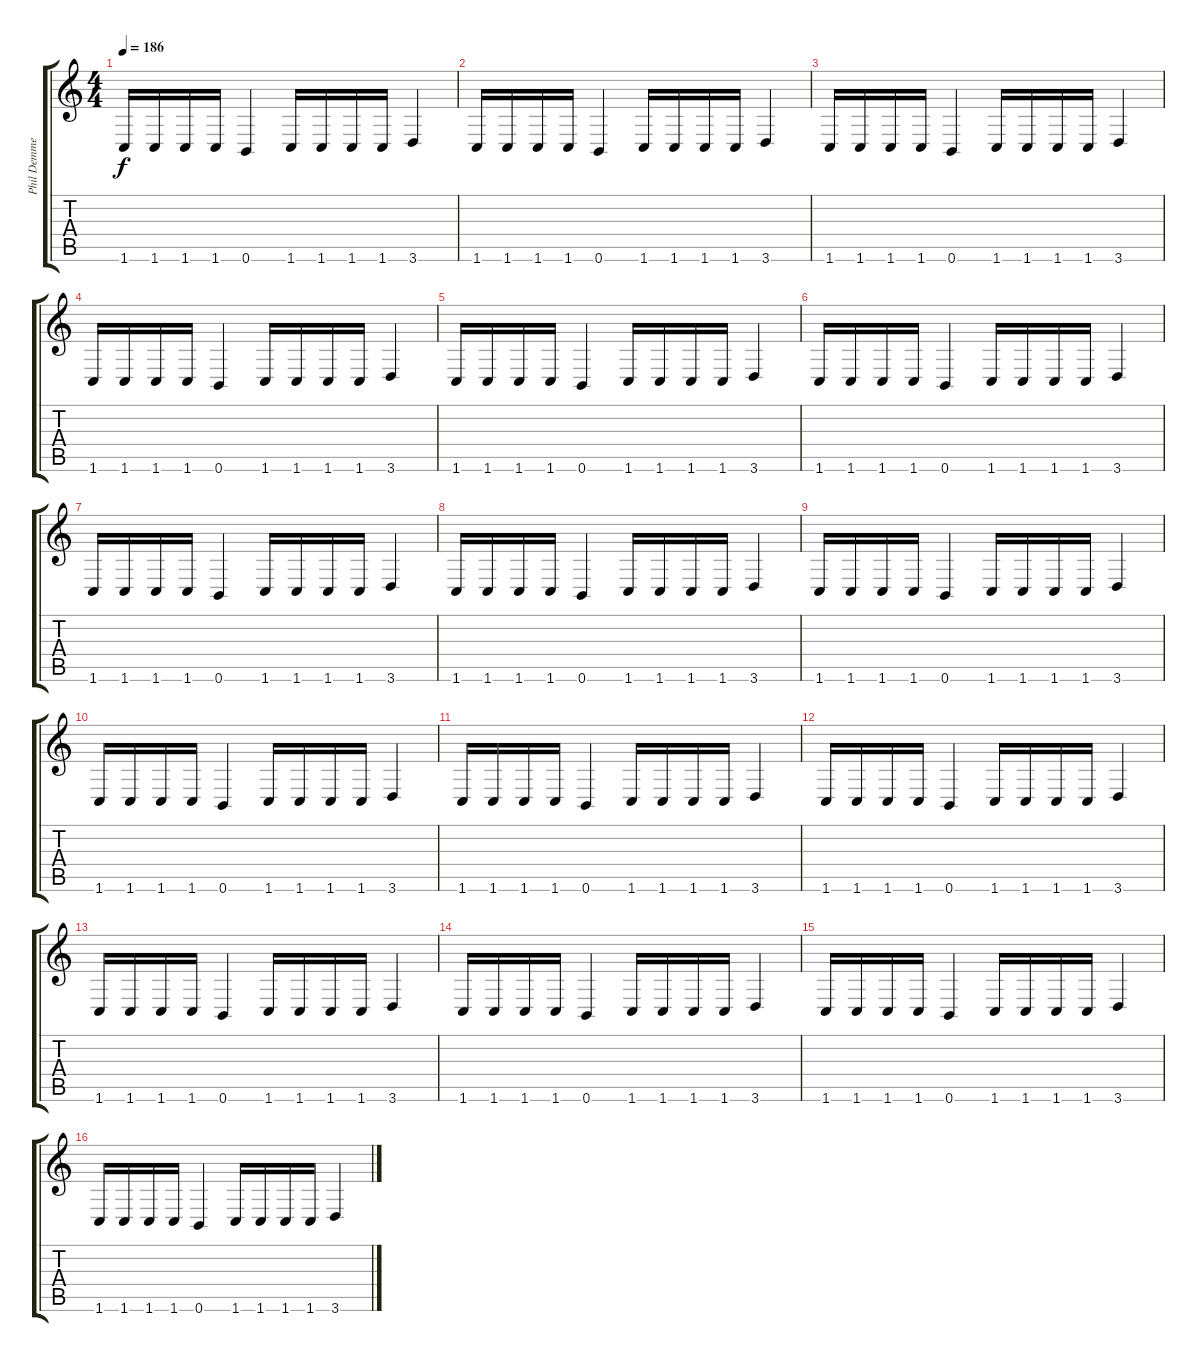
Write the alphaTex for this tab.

\track ("Phil Demmel" "Phil Demme") {instrument distortionguitar}
\staff {score tabs}
\tuning (Db4 Ab3 E3 B2 Gb2 B1) {hide}
\ts (4 4)
\tempo 186
\clef g2
\ks c
1.6.16{dy f} 1.6.16 1.6.16 1.6.16 0.6.4 1.6.16 1.6.16 1.6.16 1.6.16 3.6.4 |
1.6.16 1.6.16 1.6.16 1.6.16 0.6.4 1.6.16 1.6.16 1.6.16 1.6.16 3.6.4 |
1.6.16 1.6.16 1.6.16 1.6.16 0.6.4 1.6.16 1.6.16 1.6.16 1.6.16 3.6.4 |
1.6.16 1.6.16 1.6.16 1.6.16 0.6.4 1.6.16 1.6.16 1.6.16 1.6.16 3.6.4 |
1.6.16 1.6.16 1.6.16 1.6.16 0.6.4 1.6.16 1.6.16 1.6.16 1.6.16 3.6.4 |
1.6.16 1.6.16 1.6.16 1.6.16 0.6.4 1.6.16 1.6.16 1.6.16 1.6.16 3.6.4 |
1.6.16 1.6.16 1.6.16 1.6.16 0.6.4 1.6.16 1.6.16 1.6.16 1.6.16 3.6.4 |
1.6.16 1.6.16 1.6.16 1.6.16 0.6.4 1.6.16 1.6.16 1.6.16 1.6.16 3.6.4 |
1.6.16 1.6.16 1.6.16 1.6.16 0.6.4 1.6.16 1.6.16 1.6.16 1.6.16 3.6.4 |
1.6.16 1.6.16 1.6.16 1.6.16 0.6.4 1.6.16 1.6.16 1.6.16 1.6.16 3.6.4 |
1.6.16 1.6.16 1.6.16 1.6.16 0.6.4 1.6.16 1.6.16 1.6.16 1.6.16 3.6.4 |
1.6.16 1.6.16 1.6.16 1.6.16 0.6.4 1.6.16 1.6.16 1.6.16 1.6.16 3.6.4 |
1.6.16 1.6.16 1.6.16 1.6.16 0.6.4 1.6.16 1.6.16 1.6.16 1.6.16 3.6.4 |
1.6.16 1.6.16 1.6.16 1.6.16 0.6.4 1.6.16 1.6.16 1.6.16 1.6.16 3.6.4 |
1.6.16 1.6.16 1.6.16 1.6.16 0.6.4 1.6.16 1.6.16 1.6.16 1.6.16 3.6.4 |
1.6.16 1.6.16 1.6.16 1.6.16 0.6.4 1.6.16 1.6.16 1.6.16 1.6.16 3.6.4
